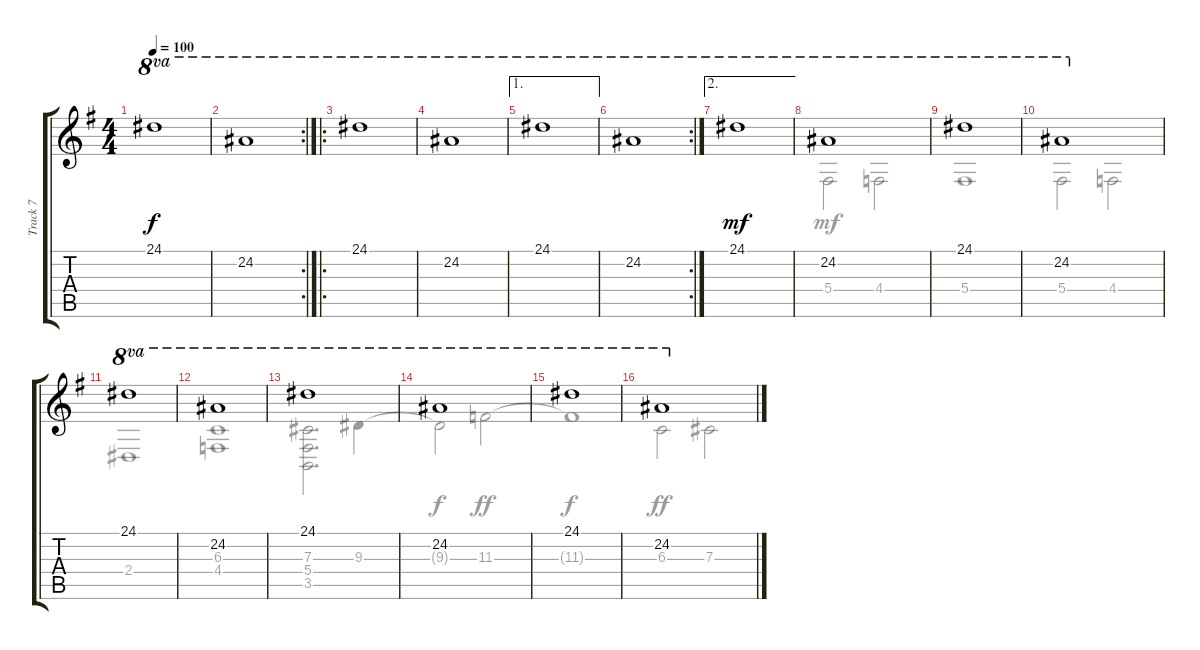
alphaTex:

\track ("Track 7" "Track 7") {instrument synthstrings2}
\staff {score tabs}
\tuning (Eb4 Bb3 Gb3 Db3 Ab2 Eb2) {hide}
\voice
\ts (4 4)
\tempo 100
\clef g2
\ks g
24.1.1{ot 8va dy f} |
\rc 2
24.2.1{ot 8va} |
\ro
24.1.1{ot 8va} |
24.2.1{ot 8va} |
\ae 1
24.1.1{ot 8va} |
\rc 2
24.2.1{ot 8va} |
\ae 2
24.1.1{ot 8va dy mf} |
24.2.1{ot 8va} |
24.1.1{ot 8va} |
24.2.1{ot 8va} |
24.1.1{ot 8va} |
24.2.1{ot 8va} |
24.1.1{ot 8va} |
24.2.1{ot 8va} |
24.1.1{ot 8va} |
24.2.1{ot 8va}
\voice
\clef g2
\ottava regular
\simile none
\ks g
|
|
|
|
|
|
|
5.4.2 4.4.2 |
5.4.1 |
5.4.2 4.4.2 |
2.4.1 |
(6.3 4.4).1 |
(7.3 5.4 3.5).2{d} 9.3.4 |
9.3{t}.2{dy f} 11.3.2{dy ff} |
11.3{t}.1{dy f} |
6.3.2{dy ff} 7.3.2
